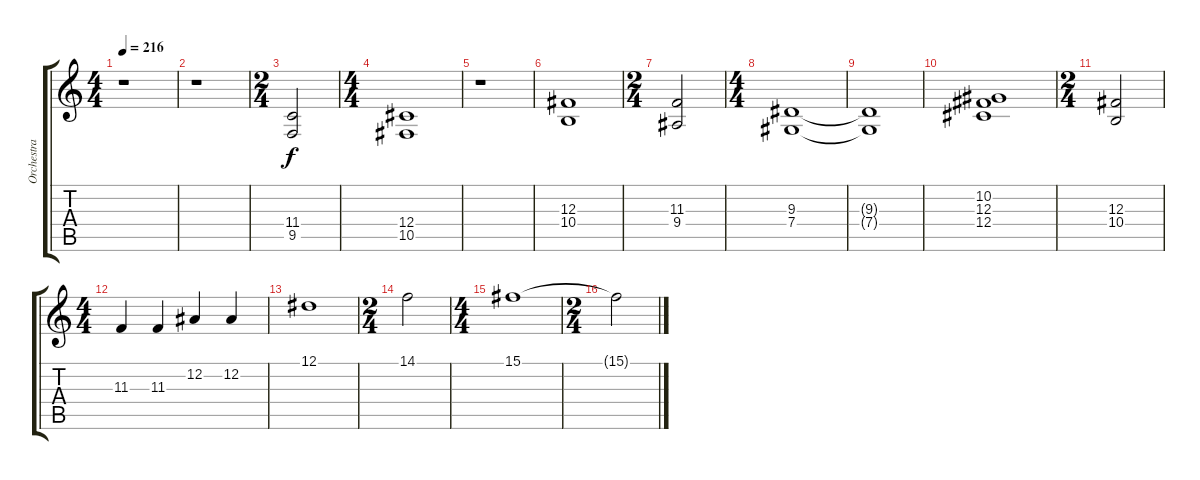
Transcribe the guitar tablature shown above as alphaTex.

\track ("Orchestra 1" "Orchestra ") {instrument stringensemble1}
\staff {score tabs}
\tuning (Eb4 Bb3 Gb3 Db3 Ab2 Eb2) {hide}
\ts (4 4)
\tempo 216
\clef g2
\ks c
r.1{dy f} |
r.1 |
\ts (2 4)
(11.4 9.5).2 |
\ts (4 4)
(12.4 10.5).1 |
r.1 |
(12.3 10.4).1 |
\ts (2 4)
(11.3 9.4).2 |
\ts (4 4)
(9.3 7.4).1 |
(9.3{t} 7.4{t}).1 |
(10.2 12.3 12.4).1 |
\ts (2 4)
(12.3 10.4).2 |
\ts (4 4)
11.3.4 11.3.4 12.2.4 12.2.4 |
12.1.1 |
\ts (2 4)
14.1.2 |
\ts (4 4)
15.1.1 |
\ts (2 4)
15.1{t}.2
